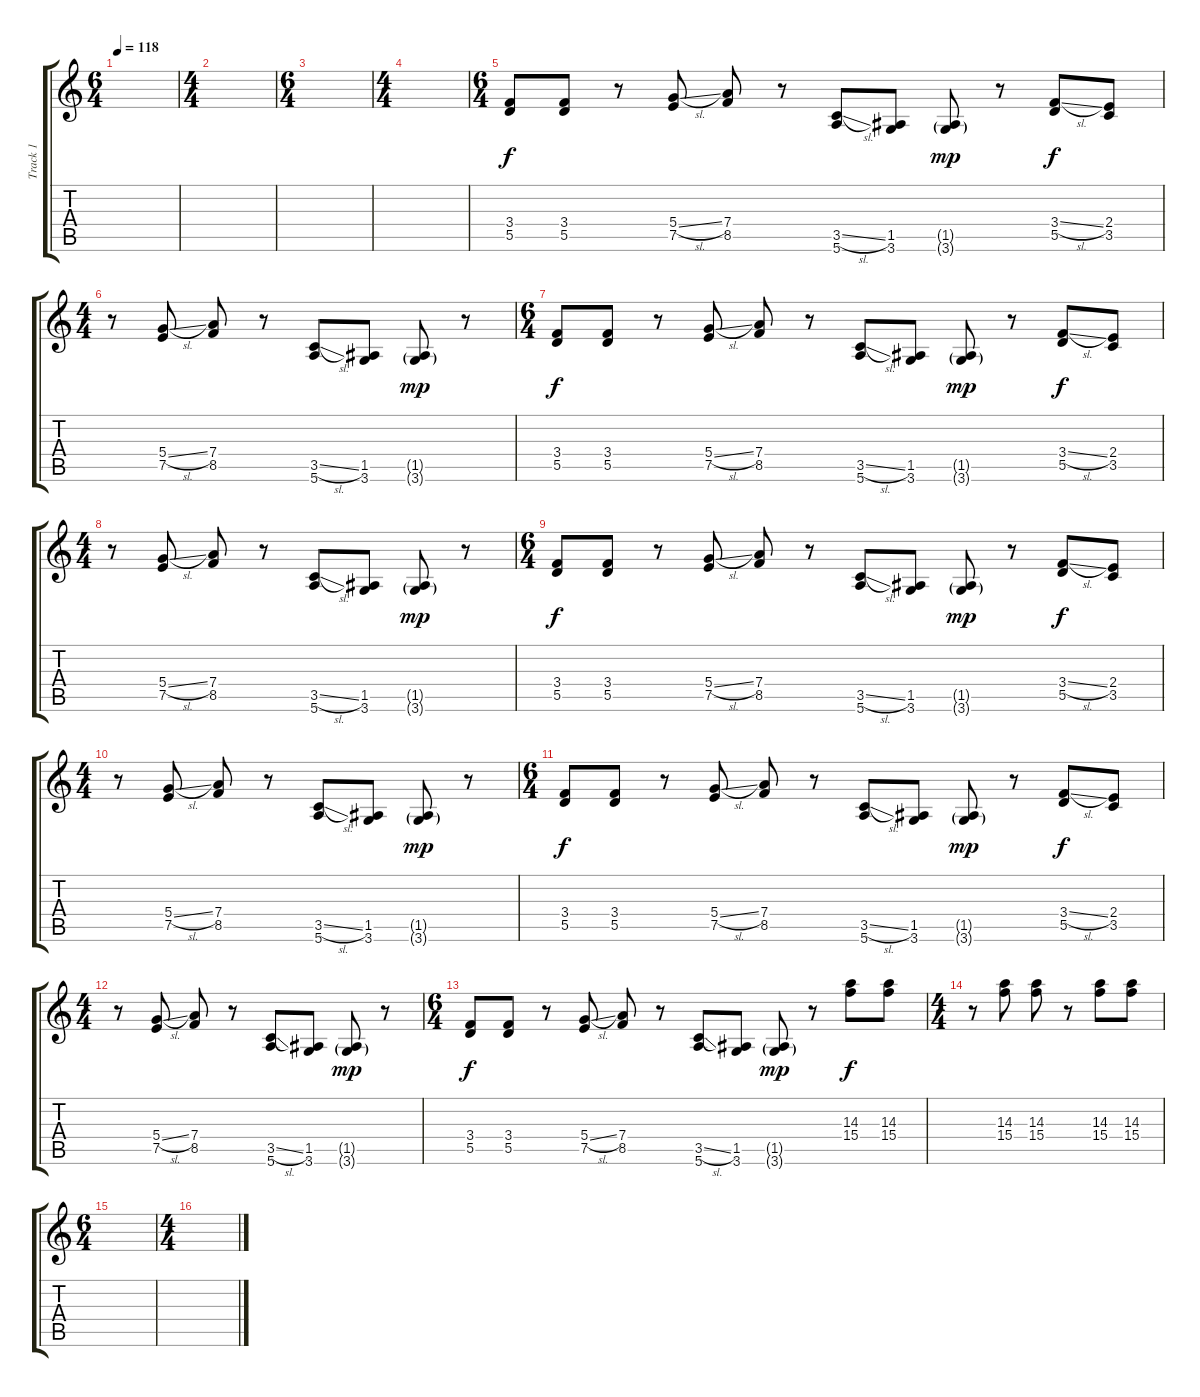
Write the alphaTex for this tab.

\track ("Track 1" "Track 1") {instrument electricguitarjazz}
\staff {score tabs}
\tuning (E4 B3 G3 D3 A2 E2) {hide}
\ts (6 4)
\tempo 118
\clef g2
\ks c
|
\ts (4 4)
|
\ts (6 4)
|
\ts (4 4)
|
\ts (6 4)
(3.4 5.5).8 (3.4 5.5).8 r.8 (5.4{sl} 7.5).8 (7.4 8.5).8 r.8 (3.5{sl} 5.6).8 (1.5 3.6).8 (1.5{g} 3.6{g}).8{dy mp} r.8 (3.4{sl} 5.5).8{dy f} (2.4 3.5).8 |
\ts (4 4)
r.8 (5.4{sl} 7.5).8 (7.4 8.5).8 r.8 (3.5{sl} 5.6).8 (1.5 3.6).8 (1.5{g} 3.6{g}).8{dy mp} r.8 |
\ts (6 4)
(3.4 5.5).8{dy f} (3.4 5.5).8 r.8 (5.4{sl} 7.5).8 (7.4 8.5).8 r.8 (3.5{sl} 5.6).8 (1.5 3.6).8 (1.5{g} 3.6{g}).8{dy mp} r.8 (3.4{sl} 5.5).8{dy f} (2.4 3.5).8 |
\ts (4 4)
r.8 (5.4{sl} 7.5).8 (7.4 8.5).8 r.8 (3.5{sl} 5.6).8 (1.5 3.6).8 (1.5{g} 3.6{g}).8{dy mp} r.8 |
\ts (6 4)
(3.4 5.5).8{dy f} (3.4 5.5).8 r.8 (5.4{sl} 7.5).8 (7.4 8.5).8 r.8 (3.5{sl} 5.6).8 (1.5 3.6).8 (1.5{g} 3.6{g}).8{dy mp} r.8 (3.4{sl} 5.5).8{dy f} (2.4 3.5).8 |
\ts (4 4)
r.8 (5.4{sl} 7.5).8 (7.4 8.5).8 r.8 (3.5{sl} 5.6).8 (1.5 3.6).8 (1.5{g} 3.6{g}).8{dy mp} r.8 |
\ts (6 4)
(3.4 5.5).8{dy f} (3.4 5.5).8 r.8 (5.4{sl} 7.5).8 (7.4 8.5).8 r.8 (3.5{sl} 5.6).8 (1.5 3.6).8 (1.5{g} 3.6{g}).8{dy mp} r.8 (3.4{sl} 5.5).8{dy f} (2.4 3.5).8 |
\ts (4 4)
r.8 (5.4{sl} 7.5).8 (7.4 8.5).8 r.8 (3.5{sl} 5.6).8 (1.5 3.6).8 (1.5{g} 3.6{g}).8{dy mp} r.8 |
\ts (6 4)
(3.4 5.5).8{dy f} (3.4 5.5).8 r.8 (5.4{sl} 7.5).8 (7.4 8.5).8 r.8 (3.5{sl} 5.6).8 (1.5 3.6).8 (1.5{g} 3.6{g}).8{dy mp} r.8 (14.3 15.4).8{dy f} (14.3 15.4).8 |
\ts (4 4)
r.8 (14.3 15.4).8 (14.3 15.4).8 r.8 (14.3 15.4).8 (14.3 15.4).8 |
\ts (6 4)
|
\ts (4 4)
